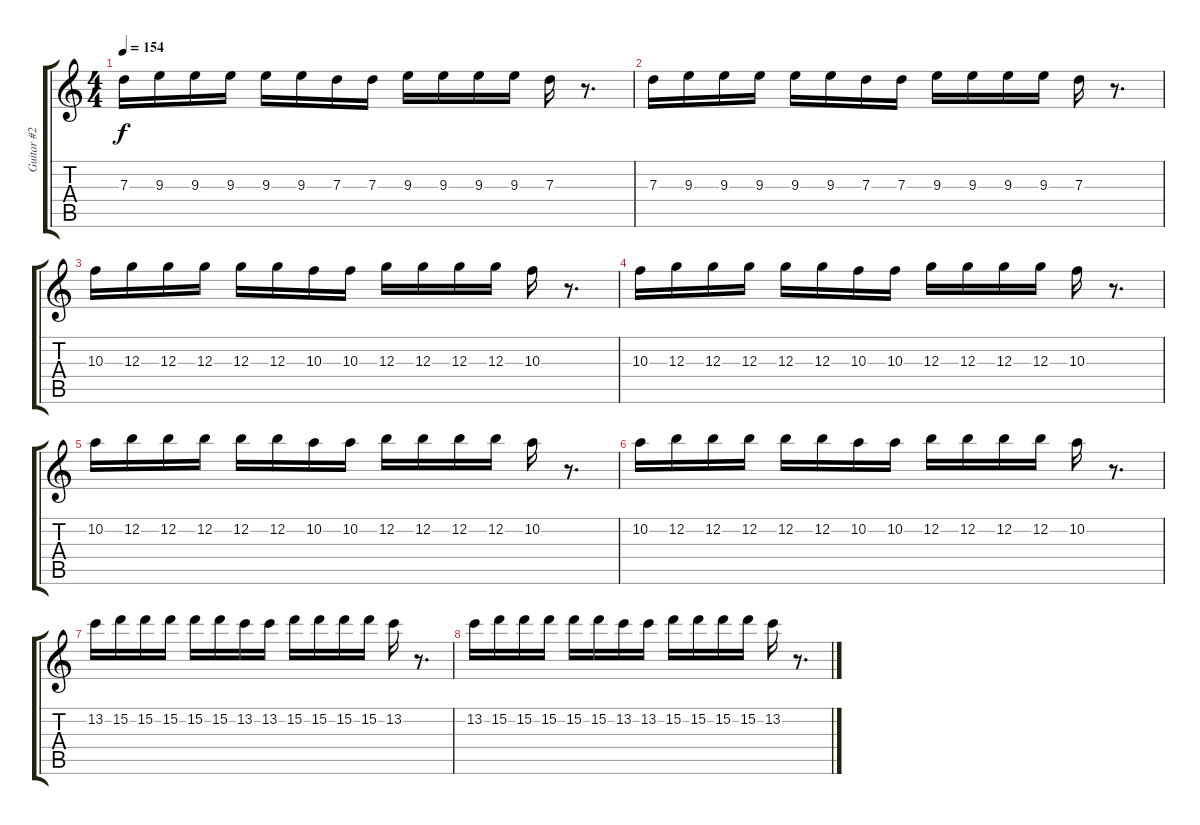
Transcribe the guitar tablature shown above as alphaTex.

\track ("Guitar #2" "Guitar #2") {instrument distortionguitar}
\staff {score tabs}
\tuning (E4 B3 G3 D3 A2 E2) {hide}
\ts (4 4)
\tempo 154
\clef g2
\ks c
7.3.16{dy f} 9.3.16 9.3.16 9.3.16 9.3.16 9.3.16 7.3.16 7.3.16 9.3.16 9.3.16 9.3.16 9.3.16 7.3.16 r.8{d} |
7.3.16 9.3.16 9.3.16 9.3.16 9.3.16 9.3.16 7.3.16 7.3.16 9.3.16 9.3.16 9.3.16 9.3.16 7.3.16 r.8{d} |
10.3.16 12.3.16 12.3.16 12.3.16 12.3.16 12.3.16 10.3.16 10.3.16 12.3.16 12.3.16 12.3.16 12.3.16 10.3.16 r.8{d} |
10.3.16 12.3.16 12.3.16 12.3.16 12.3.16 12.3.16 10.3.16 10.3.16 12.3.16 12.3.16 12.3.16 12.3.16 10.3.16 r.8{d} |
10.2.16 12.2.16 12.2.16 12.2.16 12.2.16 12.2.16 10.2.16 10.2.16 12.2.16 12.2.16 12.2.16 12.2.16 10.2.16 r.8{d} |
10.2.16 12.2.16 12.2.16 12.2.16 12.2.16 12.2.16 10.2.16 10.2.16 12.2.16 12.2.16 12.2.16 12.2.16 10.2.16 r.8{d} |
13.2.16 15.2.16 15.2.16 15.2.16 15.2.16 15.2.16 13.2.16 13.2.16 15.2.16 15.2.16 15.2.16 15.2.16 13.2.16 r.8{d} |
13.2.16 15.2.16 15.2.16 15.2.16 15.2.16 15.2.16 13.2.16 13.2.16 15.2.16 15.2.16 15.2.16 15.2.16 13.2.16 r.8{d}
